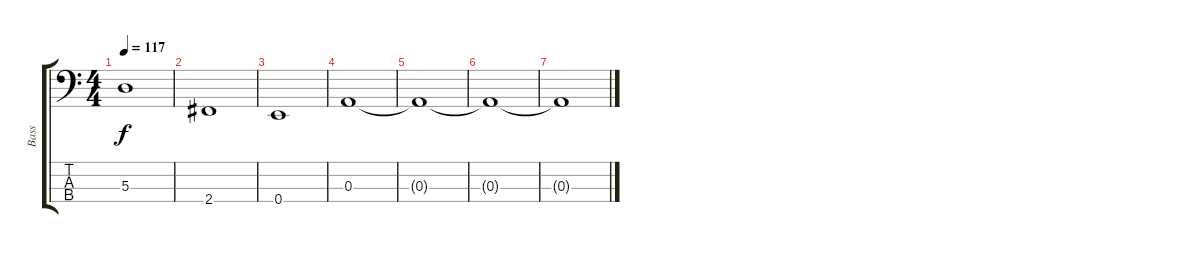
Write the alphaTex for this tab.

\track ("Bass" "Bass") {instrument acousticbass}
\staff {score tabs}
\tuning (G2 D2 A1 E1) {hide}
\ts (4 4)
\tempo 117
\clef f4
\ks c
5.3.1{dy f} |
2.4.1 |
0.4.1 |
0.3.1 |
0.3{t}.1 |
0.3{t}.1 |
0.3{t}.1
